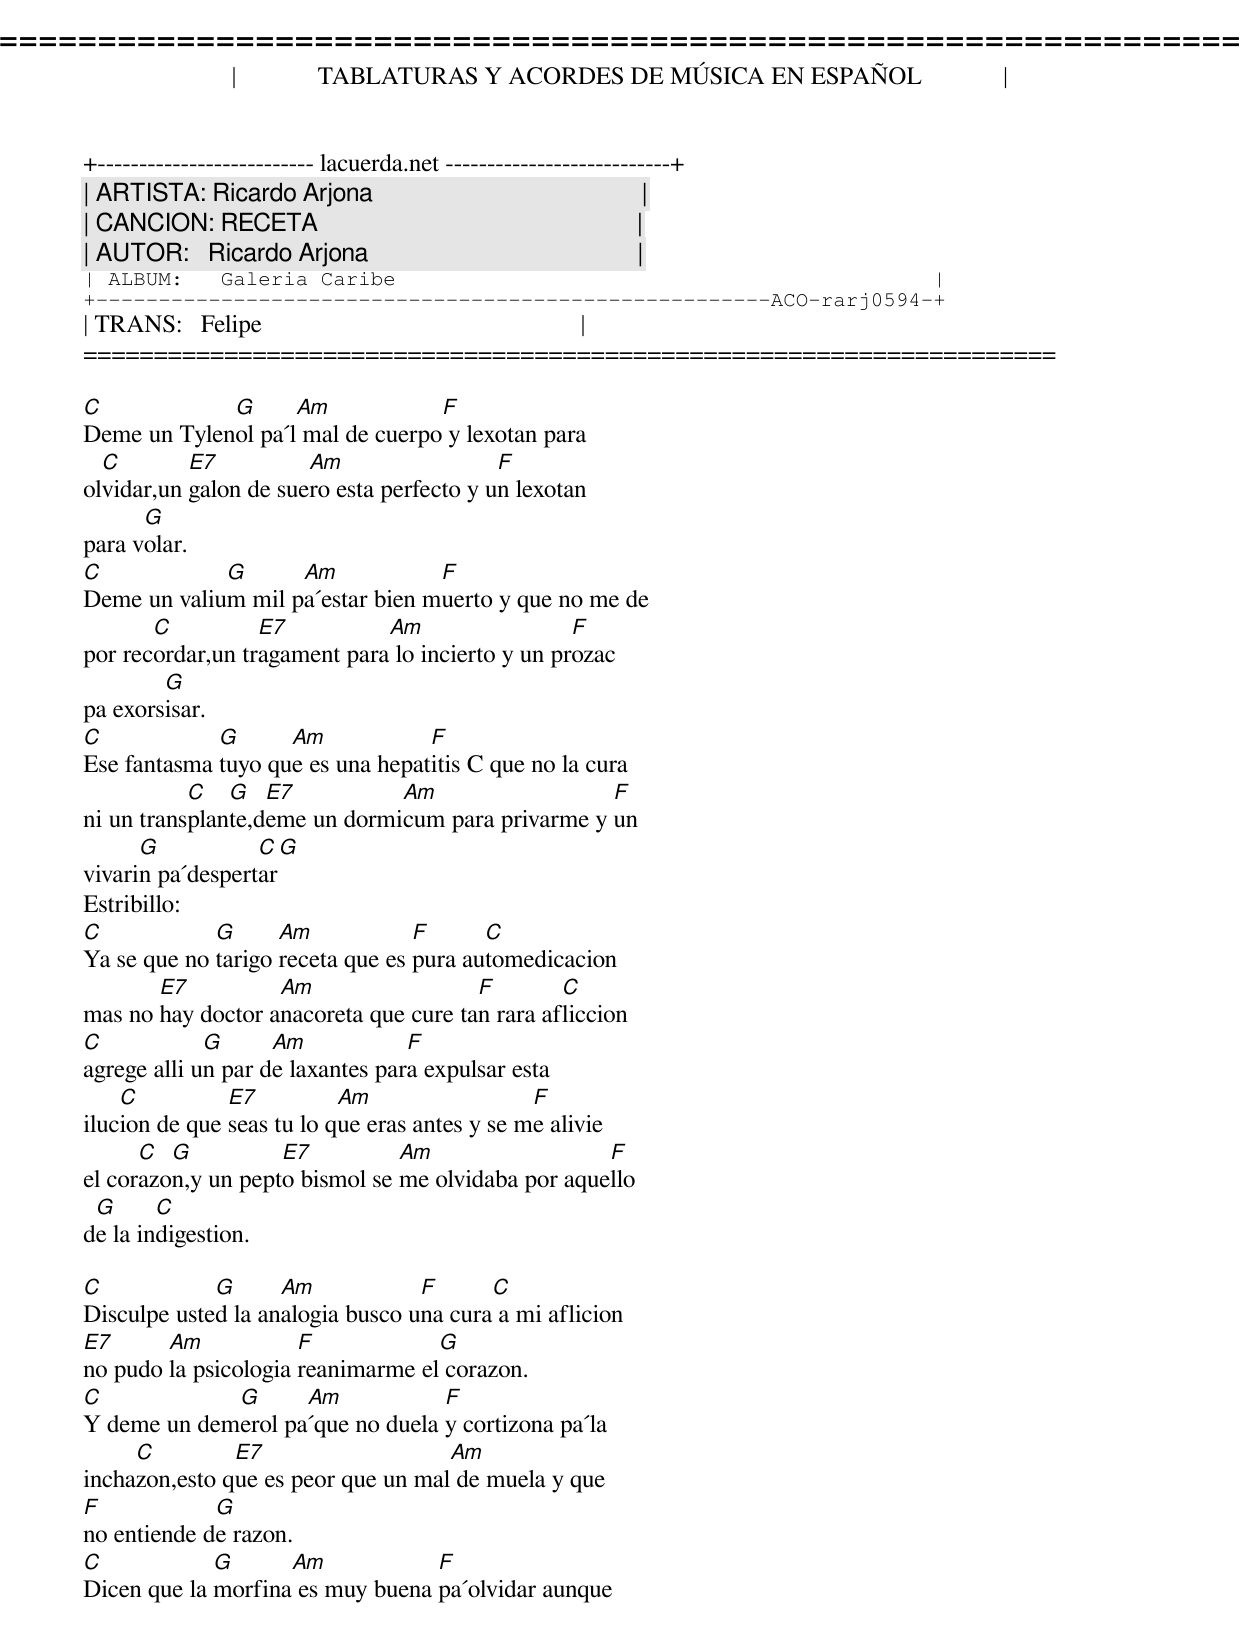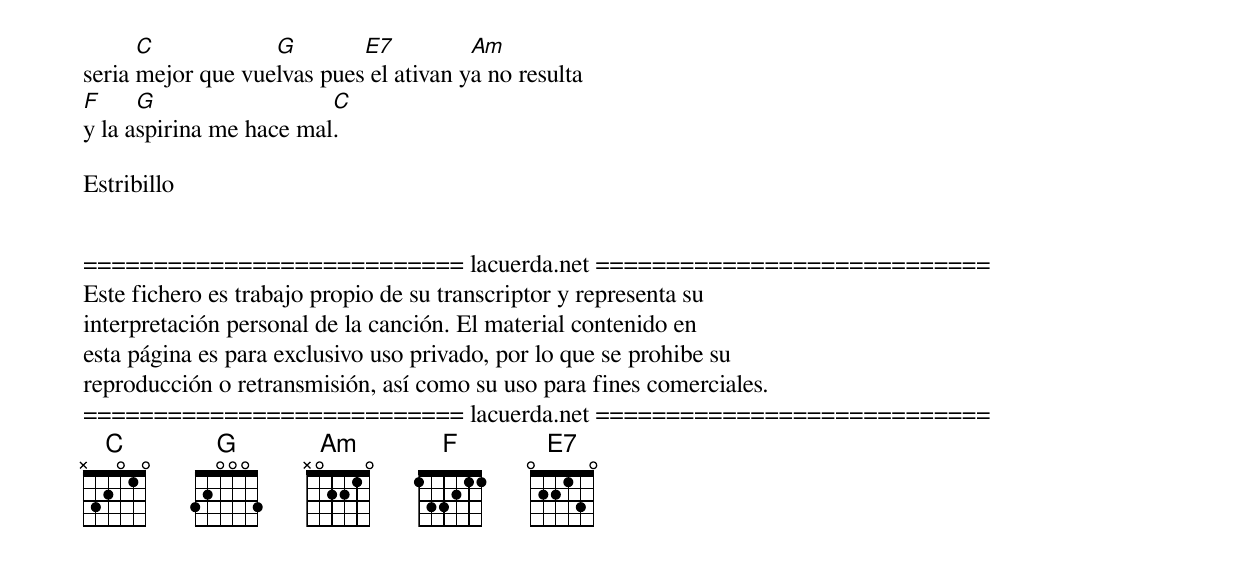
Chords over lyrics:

=====================================================================
|             TABLATURAS Y ACORDES DE MÚSICA EN ESPAÑOL             |
+-------------------------- lacuerda.net ---------------------------+
| ARTISTA: Ricardo Arjona                                           |
| CANCION: RECETA                                                   |
| AUTOR:   Ricardo Arjona                                           |
| ALBUM:   Galeria Caribe                                           |
+------------------------------------------------------ACO-rarj0594-+
| TRANS:   Felipe                                                   |
=====================================================================

C            G      Am            F
Deme un Tylenol pa´l mal de cuerpo y lexotan para
  C        E7          Am                  F
olvidar,un galon de suero esta perfecto y un lexotan
      G
para volar.
C            G      Am            F
Deme un valium mil pa´estar bien muerto y que no me de
       C          E7          Am                  F
por recordar,un tragament para lo incierto y un prozac
        G
pa exorsisar.
C            G      Am            F
Ese fantasma tuyo que es una hepatitis C que no la cura
           C   G   E7          Am                  F
ni un transplante,deme un dormicum para privarme y un
      G           C      G
vivarin pa´despertar
Estribillo:
C            G      Am            F      C
Ya se que no tarigo receta que es pura automedicacion
       E7          Am                  F        C
mas no hay doctor anacoreta que cure tan rara afliccion
C            G      Am            F
agrege alli un par de laxantes para expulsar esta
    C          E7          Am                  F
ilucion de que seas tu lo que eras antes y se me alivie
      C  G          E7          Am                  F
el corazon,y un pepto bismol se me olvidaba por aquello
 G      C
de la indigestion.

C            G      Am            F      C
Disculpe usted la analogia busco una cura a mi aflicion
E7      Am            F            G
no pudo la psicologia reanimarme el corazon.
C            G      Am            F
Y deme un demerol pa´que no duela y cortizona pa´la
     C         E7                   Am
inchazon,esto que es peor que un mal de muela y que
F            G
no entiende de razon.
C            G      Am            F
Dicen que la morfina es muy buena pa´olvidar aunque
      C            G        E7          Am
seria mejor que vuelvas pues el ativan ya no resulta
F     G                  C
y la aspirina me hace mal.

Estribillo


=========================== lacuerda.net ============================
Este fichero es trabajo propio de su transcriptor y representa su
interpretación personal de la canción. El material contenido en
esta página es para exclusivo uso privado, por lo que se prohibe su
reproducción o retransmisión, así como su uso para fines comerciales.
=========================== lacuerda.net ============================
